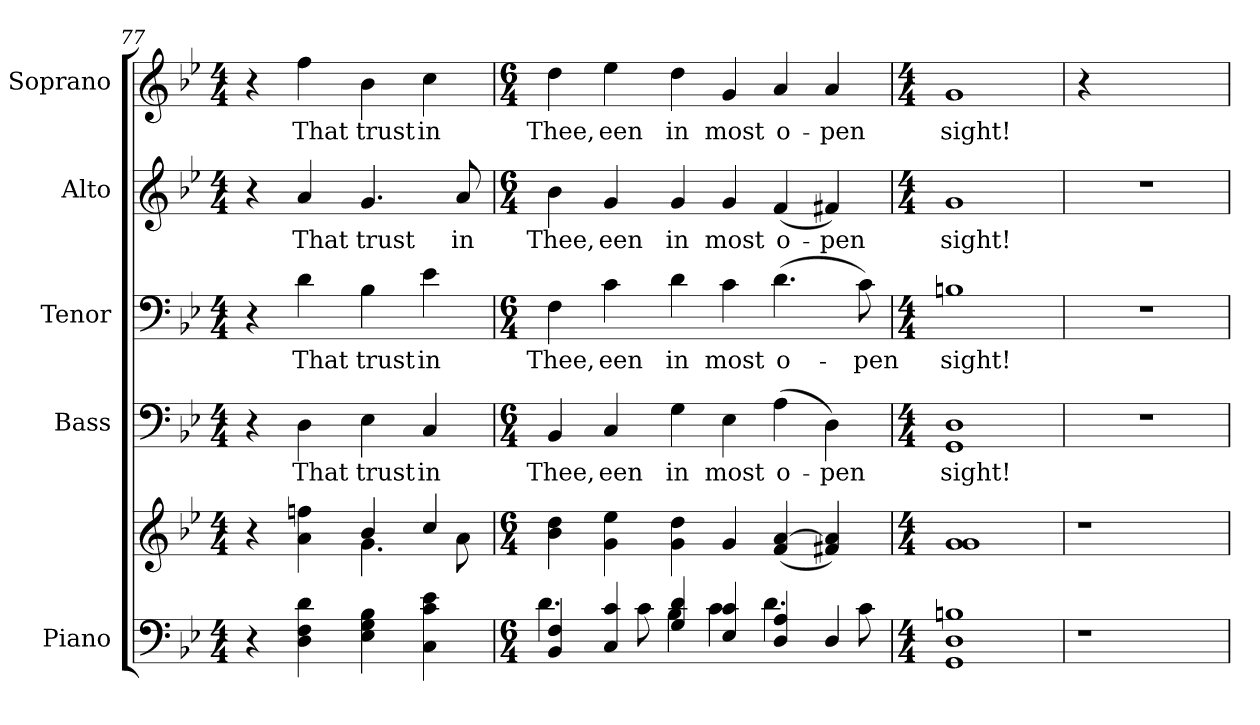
**kern	**kern	**kern	**text	**kern	**text	**kern	**text	**kern	**text
*part5	*part5	*part4	*part4	*part3	*part3	*part2	*part2	*part1	*part1
*staff6	*staff5	*staff4	*staff4	*staff3	*staff3	*staff2	*staff2	*staff1	*staff1
*I"Piano	*	*I"Bass	*	*I"Tenor	*	*I"Alto	*	*I"Soprano	*
*I'Pno.	*	*I'B.	*	*I'T.	*	*I'A.	*	*I'S.	*
!!LO:PB:g=z
*clefF4	*clefG2	*clefF4	*	*clefF4	*	*clefG2	*	*clefG2	*
*k[b-e-]	*k[b-e-]	*k[b-e-]	*	*k[b-e-]	*	*k[b-e-]	*	*k[b-e-]	*
*B-:	*B-:	*B-:	*	*B-:	*	*B-:	*	*B-:	*
*M4/4	*M4/4	*M4/4	*	*M4/4	*	*M4/4	*	*M4/4	*
=77	=77	=77	=77	=77	=77	=77	=77	=77	=77
*	*^	*	*	*	*	*	*	*	*
4r	4r	2ryy	4r	.	4r	.	4r	.	4r	.
!	!	!	!	!LO:LY:b:color=#000000	!	!	!	!	!	!
!	!	!	!	!	!	!LO:LY:b:color=#000000	!	!	!	!
!	!	!	!	!	!	!	!	!LO:LY:b:color=#000000	!	!
!	!	!	!	!	!	!	!	!	!	!LO:LY:b:color=#000000
4Di\ 4Fi 4di	4ai\ 4ffni	.	4Di\	That	4di\	That	4ai/	That	4ffi\	That
!	!	!	!	!LO:LY:b:color=#000000	!	!	!	!	!	!
!	!	!	!	!	!	!LO:LY:b:color=#000000	!	!	!	!
!	!	!	!	!	!	!	!	!LO:LY:b:color=#000000	!	!
!	!	!	!	!	!	!	!	!	!	!LO:LY:b:color=#000000
4E-i\ 4Gi 4B-i	4b-i/	4.gi\	4E-i\	trust	4B-i\	trust	4.gi/	trust	4b-i\	trust
!	!	!	!	!LO:LY:b:color=#000000	!	!	!	!	!	!
!	!	!	!	!	!	!LO:LY:b:color=#000000	!	!	!	!
!	!	!	!	!	!	!	!	!	!	!LO:LY:b:color=#000000
4Ci\ 4ci 4e-i	4cci/	.	4Ci/	in	4e-i\	in	.	.	4cci\	in
!	!	!	!	!	!	!	!	!LO:LY:b:color=#000000	!	!
.	.	8ai\	.	.	.	.	8ai/	in	.	.
*	*v	*v	*	*	*	*	*	*	*	*
=78	=78	=78	=78	=78	=78	=78	=78	=78	=78
*M6/4	*M6/4	*M6/4	*	*M6/4	*	*M6/4	*	*M6/4	*
*^	*	*	*	*	*	*	*	*	*
*	*	*^	*	*	*	*	*	*	*	*
!	!	!	!	!	!LO:LY:b:color=#000000	!	!	!	!	!	!
*	*	*v	*v	*	*	*	*	*	*	*	*
*	*	*^	*	*	*	*	*	*	*	*
!	!	!	!	!	!	!	!LO:LY:b:color=#000000	!	!	!	!
*	*	*v	*v	*	*	*	*	*	*	*	*
*	*	*^	*	*	*	*	*	*	*	*
!	!	!	!	!	!	!	!	!	!LO:LY:b:color=#000000	!	!
*	*	*v	*v	*	*	*	*	*	*	*	*
*	*	*^	*	*	*	*	*	*	*	*
!	!	!	!	!	!	!	!	!	!	!	!LO:LY:b:color=#000000
*	*	*v	*v	*	*	*	*	*	*	*	*
4BB-i/ 4Fi	4.di\	4b-i\ 4ddi	4BB-i/	Thee,	4Fi\	Thee,	4b-i\	Thee,	4ddi\	Thee,
!	!	!	!	!LO:LY:b:color=#000000	!	!	!	!	!	!
!	!	!	!	!	!	!LO:LY:b:color=#000000	!	!	!	!
!	!	!	!	!	!	!	!	!LO:LY:b:color=#000000	!	!
!	!	!	!	!	!	!	!	!	!	!LO:LY:b:color=#000000
4Ci/ 4ci	.	4gi\ 4ee-i	4Ci/	een	4ci\	een	4gi/	een	4ee-i\	een
.	8ci\	.	.	.	.	.	.	.	.	.
!	!	!	!	!LO:LY:b:color=#000000	!	!	!	!	!	!
!	!	!	!	!	!	!LO:LY:b:color=#000000	!	!	!	!
!	!	!	!	!	!	!	!	!LO:LY:b:color=#000000	!	!
!	!	!	!	!	!	!	!	!	!	!LO:LY:b:color=#000000
4Gi/ 4di	4B-i\	4gi\ 4ddi	4Gi\	in	4di\	in	4gi/	in	4ddi\	in
!	!	!	!	!LO:LY:b:color=#000000	!	!	!	!	!	!
!	!	!	!	!	!	!LO:LY:b:color=#000000	!	!	!	!
!	!	!	!	!	!	!	!	!LO:LY:b:color=#000000	!	!
!	!	!	!	!	!	!	!	!	!	!LO:LY:b:color=#000000
4E-i/ 4ci	4ci\	4gi/	4E-i\	most	4ci\	most	4gi/	most	4gi/	most
!	!	!	!	!LO:LY:b:color=#000000	!	!	!	!	!	!
!	!	!	!	!	!	!LO:LY:b:color=#000000	!	!	!	!
!	!	!	!	!	!	!	!	!LO:LY:b:color=#000000	!	!
!	!	!	!	!	!	!	!	!	!	!LO:LY:b:color=#000000
4Di/ 4Ai	4.di\	(4fi/ [>4ai	(4Ai\	o-	(4.di\	o-	(4fi/	o-	4ai/	o-
!	!	!	!	!LO:LY:b:color=#000000	!	!	!	!	!	!
!	!	!	!	!	!	!	!	!LO:LY:b:color=#000000	!	!
!	!	!	!	!	!	!	!	!	!	!LO:LY:b:color=#000000
4Di/	.	4f#Xi/ 4ai])	4Di\)	-pen	.	.	4f#Xi/)	-pen	4ai/	-pen
!	!	!	!	!	!	!LO:LY:b:color=#000000	!	!	!	!
.	8ci\	.	.	.	8ci\)	-pen	.	.	.	.
*v	*v	*	*	*	*	*	*	*	*	*
=79	=79	=79	=79	=79	=79	=79	=79	=79	=79
*M4/4	*M4/4	*M4/4	*	*M4/4	*	*M4/4	*	*M4/4	*
*^	*	*	*	*	*	*	*	*	*
!	!	!	!	!LO:LY:b:color=#000000	!	!	!	!	!	!
*v	*v	*	*	*	*	*	*	*	*	*
*^	*	*	*	*	*	*	*	*	*
!	!	!	!	!	!	!LO:LY:b:color=#000000	!	!	!	!
*v	*v	*	*	*	*	*	*	*	*	*
*^	*	*	*	*	*	*	*	*	*
!	!	!	!	!	!	!	!	!LO:LY:b:color=#000000	!	!
*v	*v	*	*	*	*	*	*	*	*	*
*^	*	*	*	*	*	*	*	*	*
!	!	!	!	!	!	!	!	!	!	!LO:LY:b:color=#000000
*v	*v	*	*	*	*	*	*	*	*	*
1GGi 1Di 1Bni	1gi 1gi	1GGi 1Di	sight!	1Bni	sight!	1gi	sight!	1gi	sight!
=80	=80	=80	=80	=80	=80	=80	=80	=80	=80
!LO:N:vis=1	!LO:N:vis=1	!LO:N:vis=1	!	!LO:N:vis=1	!	!LO:N:vis=1	!	!	!
4r	4r	1r	.	1r	.	1r	.	4r	.
2.ryy	2.ryy	.	.	.	.	.	.	2.ryy	.
=	=	=	=	=	=	=	=	=	=
*-	*-	*-	*-	*-	*-	*-	*-	*-	*-
